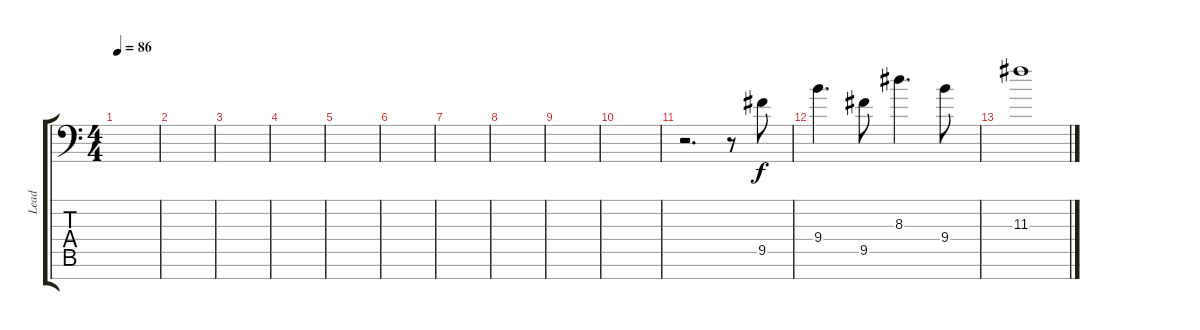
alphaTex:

\track ("Lead" "Lead") {instrument electricguitarjazz}
\staff {score tabs}
\tuning (E4 B3 G3 D3 A2 E2 A1) {hide}
\ts (4 4)
\tempo 86
\clef f4
\ks c
|
|
|
|
|
|
|
|
|
|
r.2{d} r.8 9.5.8 |
9.4.4{d} 9.5.8 8.3.4{d} 9.4.8 |
11.3.1
